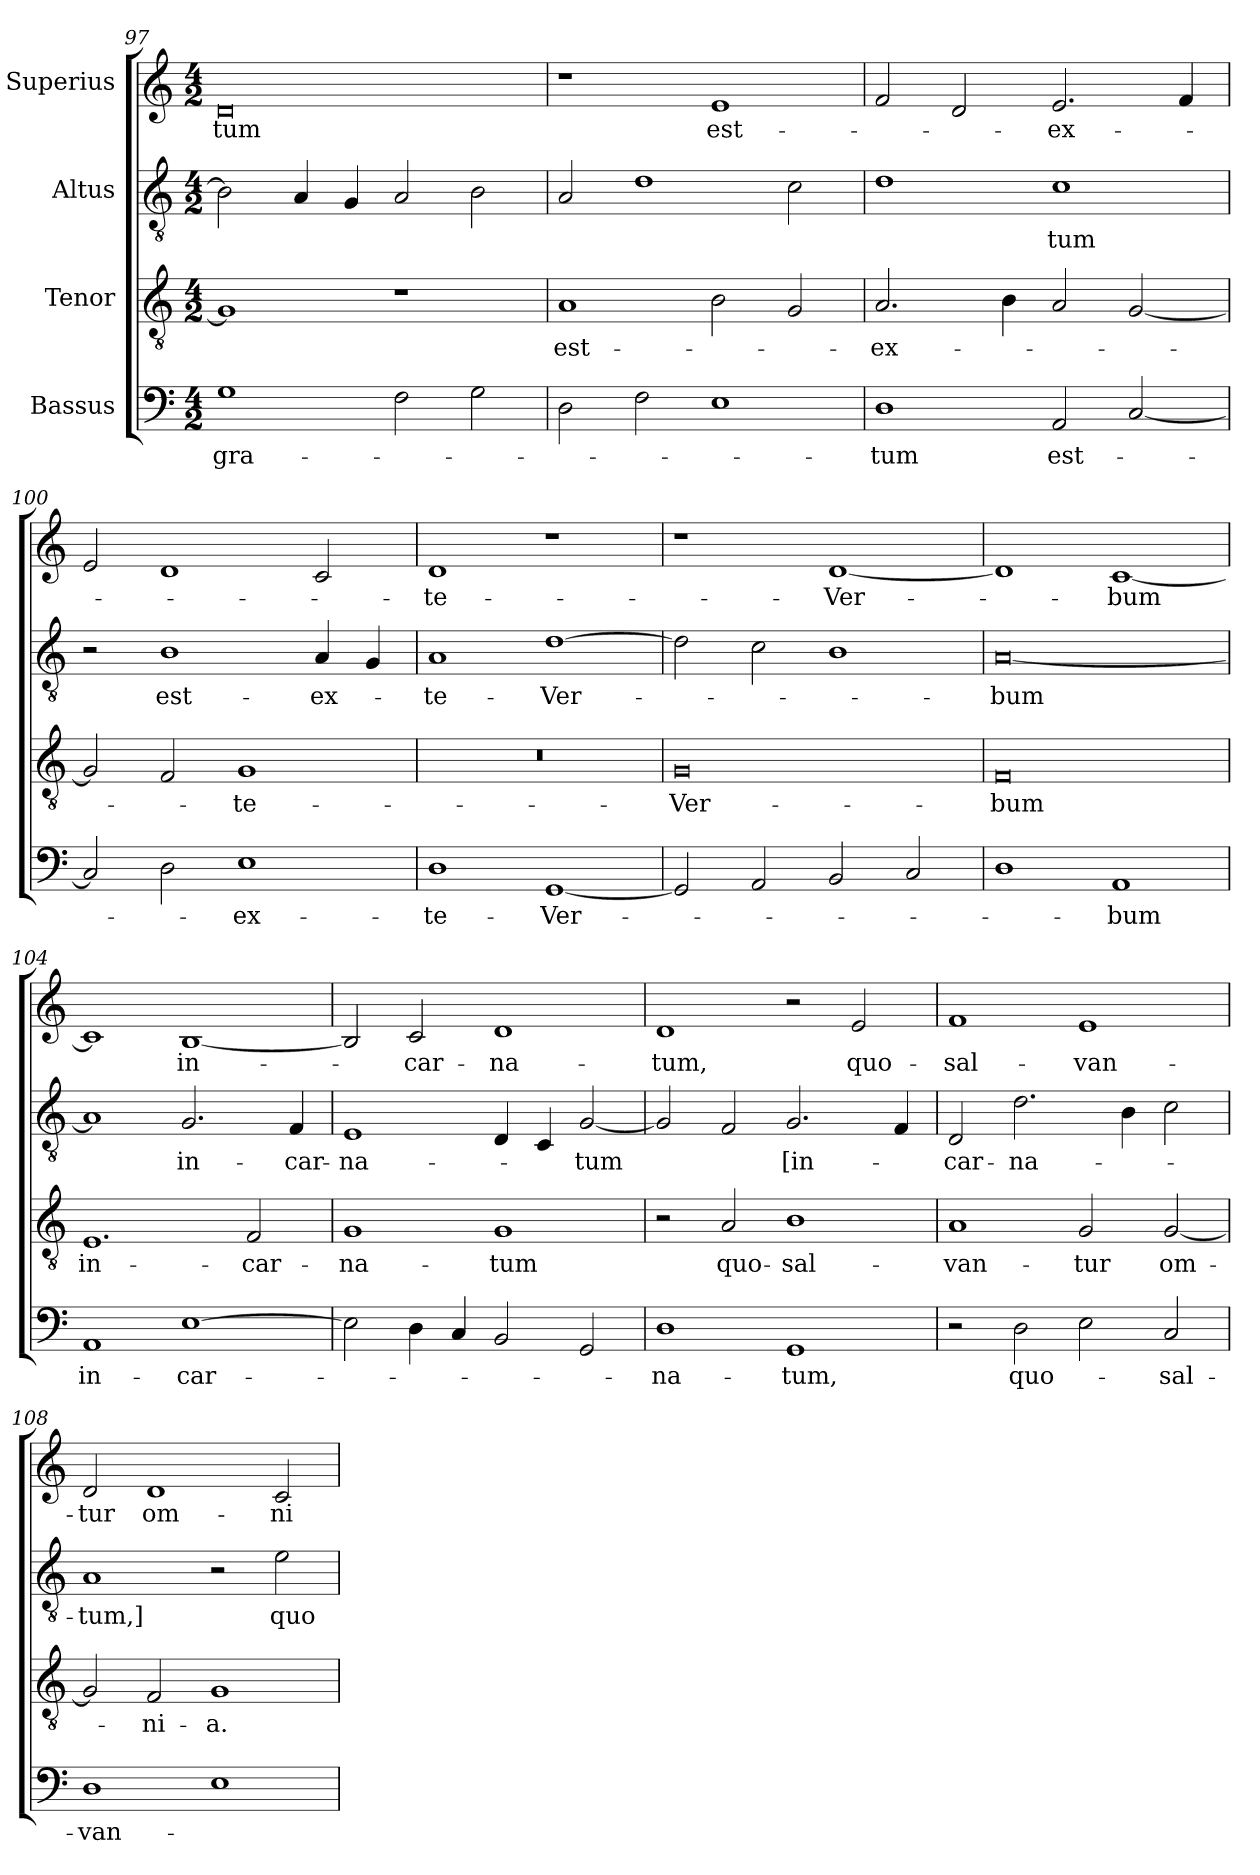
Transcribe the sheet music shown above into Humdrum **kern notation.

**kern	**text	**kern	**text	**kern	**text	**kern	**text
*part4	*part4	*part3	*part3	*part2	*part2	*part1	*part1
*staff4	*staff4	*staff3	*staff3	*staff2	*staff2	*staff1	*staff1
*I"Bassus	*	*I"Tenor	*	*I"Altus	*	*I"Superius	*
*clefF4	*	*clefGv2	*	*clefGv2	*	*clefG2	*
*k[]	*	*k[]	*	*k[]	*	*k[]	*
*M4/2	*	*M4/2	*	*M4/2	*	*M4/2	*
=97	=97	=97	=97	=97	=97	=97	=97
1G\	gra-	1G/]	.	2B\]	.	0d/	-tum
.	.	.	.	4A/	.	.	.
.	.	.	.	4G/	.	.	.
2F\	.	1r	.	2A/	.	.	.
2G\	.	.	.	2B\	.	.	.
=98	=98	=98	=98	=98	=98	=98	=98
2D\	.	1A/	est-	2A/	.	1r	.
2F\	.	.	.	1d\	.	.	.
1E\	.	2B\	.	.	.	1e/	est-
.	.	2G/	.	2c\	.	.	.
=99	=99	=99	=99	=99	=99	=99	=99
1D\	-tum	2.A/	ex-	1d\	.	2f/	.
.	.	.	.	.	.	2d/	.
.	.	4B\	.	.	.	.	.
2AA/	est-	2A/	.	1c\	-tum	2.e/	ex-
[2C/	.	[2G/	.	.	.	.	.
.	.	.	.	.	.	4f/	.
=100	=100	=100	=100	=100	=100	=100	=100
2C/]	.	2G/]	.	2r	.	2e/	.
2D\	.	2F/	.	1B\	est-	1d/	.
1E\	ex-	1G/	te-	.	.	.	.
.	.	.	.	4A/	ex-	2c/	.
.	.	.	.	4G/	.	.	.
=101	=101	=101	=101	=101	=101	=101	=101
1D\	te-	0r	.	1A/	te-	1d/	te-
[1GG/	Ver-	.	.	[1d\	Ver-	1r	.
=102	=102	=102	=102	=102	=102	=102	=102
2GG/]	.	0G/	Ver-	2d\]	.	1r	.
2AA/	.	.	.	2c\	.	.	.
2BB/	.	.	.	1B\	.	[1d/	Ver-
2C/	.	.	.	.	.	.	.
=103	=103	=103	=103	=103	=103	=103	=103
1D\	.	0F/	-bum	[0A/	-bum	1d/]	.
1AA/	-bum	.	.	.	.	[1c/	-bum
=104	=104	=104	=104	=104	=104	=104	=104
1AA/	in-	1.E/	in-	1A/]	.	1c/]	.
[1E\	-car-	.	.	2.G/	in-	[1B/	in-
.	.	2F/	-car-	.	.	.	.
.	.	.	.	4F/	-car-	.	.
=105	=105	=105	=105	=105	=105	=105	=105
2E\]	.	1G/	-na-	1E/	-na-	2B/]	.
4D\	.	.	.	.	.	2c/	-car-
4C/	.	.	.	.	.	.	.
2BB/	.	1G/	-tum	4D/	.	1d/	-na-
.	.	.	.	4C/	.	.	.
2GG/	.	.	.	[2G/	-tum	.	.
=106	=106	=106	=106	=106	=106	=106	=106
1D\	-na-	2r	.	2G/]	.	1d/	-tum,
.	.	2A/	quo-	2F/	.	.	.
1GG/	-tum,	1B\	sal-	2.G/	[in-	2r	.
.	.	.	.	.	.	2e/	quo-
.	.	.	.	4F/	.	.	.
=107	=107	=107	=107	=107	=107	=107	=107
2r	.	1A/	-van-	2D/	-car-	1f/	sal-
2D\	quo-	.	.	2.d\	-na-	.	.
2E\	.	2G/	-tur	.	.	1e/	-van-
.	.	.	.	4B\	.	.	.
2C/	-sal-	[2G/	om-	2c\	.	.	.
=108	=108	=108	=108	=108	=108	=108	=108
1D\	-van-	2G/]	.	1A/	-tum,]	2d/	-tur
.	.	2F/	-ni-	.	.	1d/	om-
1E\	.	1G/	-a.	2r	.	.	.
.	.	.	.	2e\	quo-	2c/	-ni-
=	=	=	=	=	=	=	=
*-	*-	*-	*-	*-	*-	*-	*-
